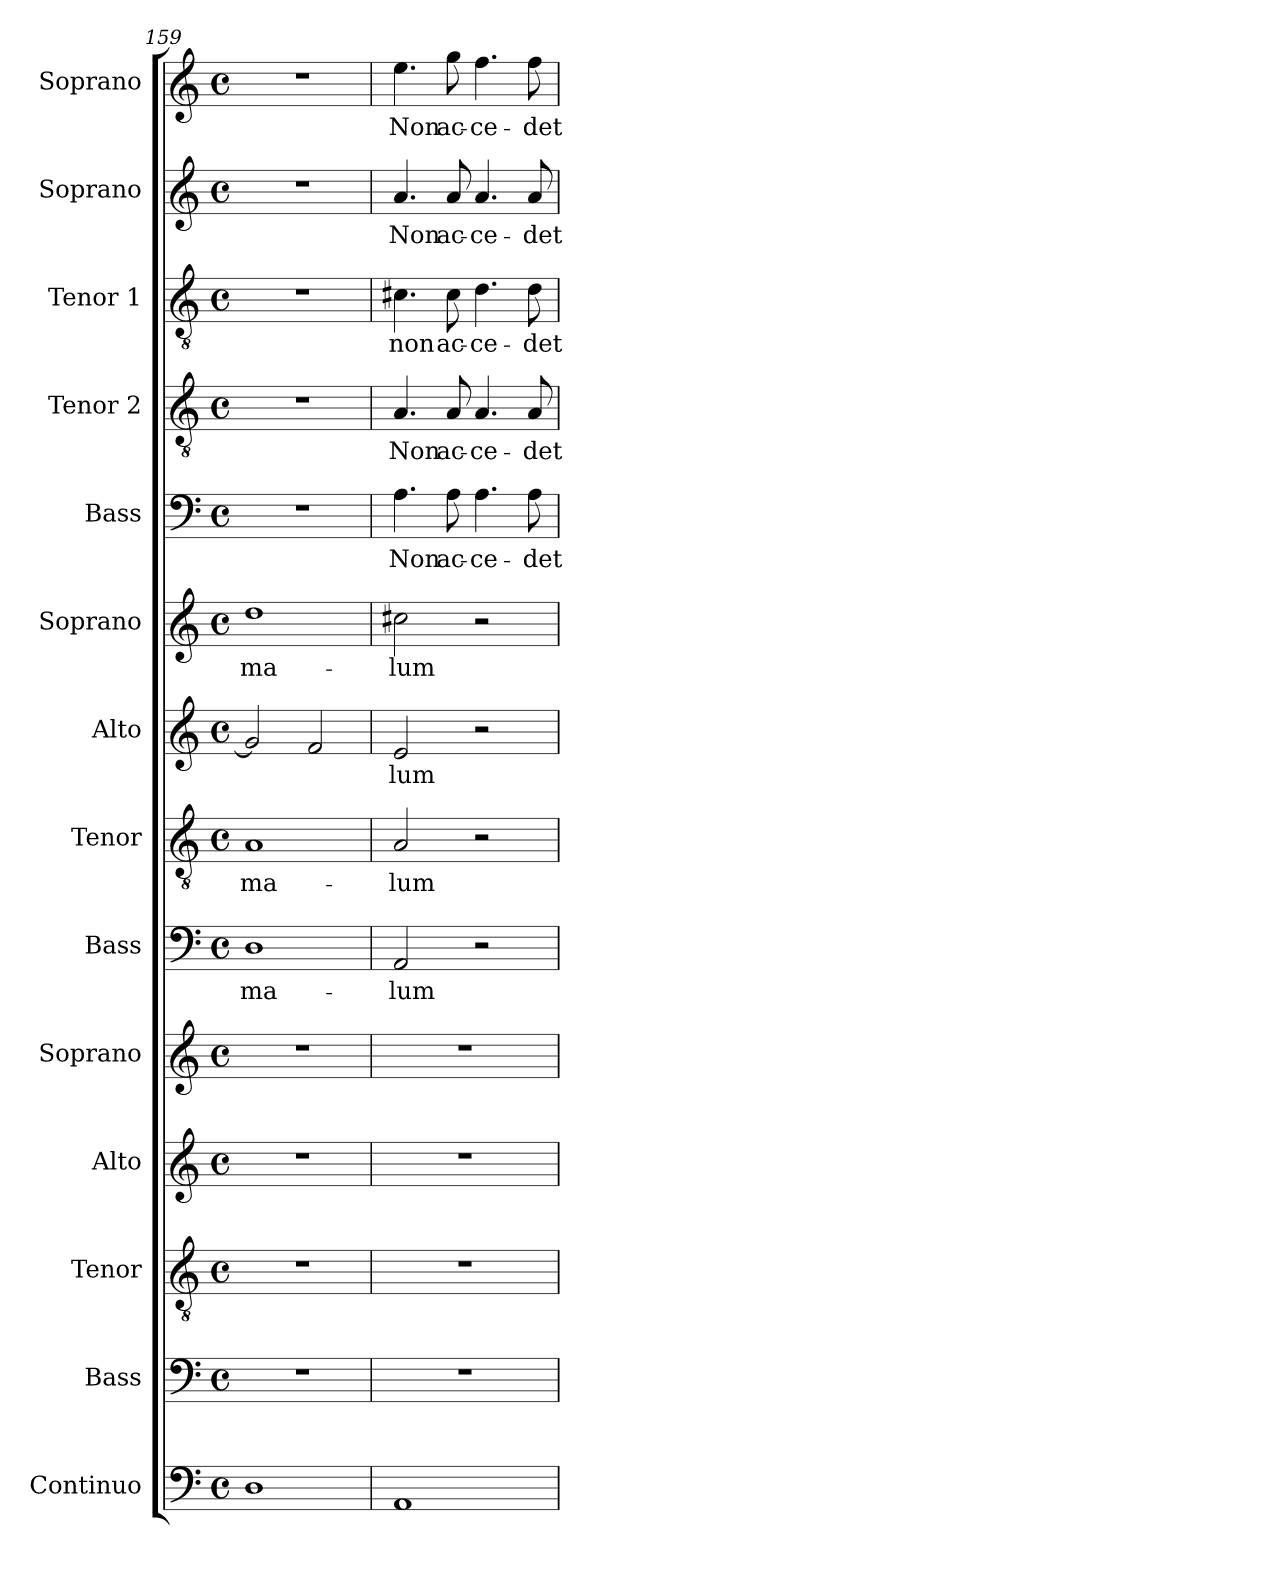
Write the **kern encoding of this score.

**kern	**kern	**kern	**kern	**kern	**kern	**text	**kern	**text	**kern	**text	**kern	**text	**kern	**text	**kern	**text	**kern	**text	**kern	**text	**kern	**text
*part14	*part13	*part12	*part11	*part10	*part9	*part9	*part8	*part8	*part7	*part7	*part6	*part6	*part5	*part5	*part4	*part4	*part3	*part3	*part2	*part2	*part1	*part1
*staff14	*staff13	*staff12	*staff11	*staff10	*staff9	*staff9	*staff8	*staff8	*staff7	*staff7	*staff6	*staff6	*staff5	*staff5	*staff4	*staff4	*staff3	*staff3	*staff2	*staff2	*staff1	*staff1
*I"Continuo	*I"Bass	*I"Tenor	*I"Alto	*I"Soprano	*I"Bass	*	*I"Tenor	*	*I"Alto	*	*I"Soprano	*	*I"Bass	*	*I"Tenor 2	*	*I"Tenor 1	*	*I"Soprano	*	*I"Soprano	*
*I'Cont.	*I'B.	*I'T.	*I'A.	*I'S.	*I'B.	*	*I'T.	*	*I'A.	*	*I'S.	*	*I'B.	*	*I'T2.	*	*I'T1.	*	*I'S.	*	*I'S.	*
*clefF4	*clefF4	*clefGv2	*clefG2	*clefG2	*clefF4	*	*clefGv2	*	*clefG2	*	*clefG2	*	*clefF4	*	*clefGv2	*	*clefGv2	*	*clefG2	*	*clefG2	*
*	*	*ITrd7c12	*	*	*	*	*ITrd7c12	*	*	*	*	*	*	*	*ITrd7c12	*	*ITrd7c12	*	*	*	*	*
*k[]	*k[]	*k[]	*k[]	*k[]	*k[]	*	*k[]	*	*k[]	*	*k[]	*	*k[]	*	*k[]	*	*k[]	*	*k[]	*	*k[]	*
*C:	*C:	*C:	*C:	*C:	*C:	*	*C:	*	*C:	*	*C:	*	*C:	*	*C:	*	*C:	*	*C:	*	*C:	*
*M4/4	*M4/4	*M4/4	*M4/4	*M4/4	*M4/4	*	*M4/4	*	*M4/4	*	*M4/4	*	*M4/4	*	*M4/4	*	*M4/4	*	*M4/4	*	*M4/4	*
*met(c)	*met(c)	*met(c)	*met(c)	*met(c)	*met(c)	*	*met(c)	*	*met(c)	*	*met(c)	*	*met(c)	*	*met(c)	*	*met(c)	*	*met(c)	*	*met(c)	*
=159	=159	=159	=159	=159	=159	=159	=159	=159	=159	=159	=159	=159	=159	=159	=159	=159	=159	=159	=159	=159	=159	=159
!	!	!	!	!	!	!LO:LY:b:color=#000000	!	!	!	!	!	!	!	!	!	!	!	!	!	!	!	!
!	!	!	!	!	!	!	!	!LO:LY:b:color=#000000	!	!	!	!	!	!	!	!	!	!	!	!	!	!
!	!	!	!	!	!	!	!	!	!	!	!	!LO:LY:b:color=#000000	!	!	!	!	!	!	!	!	!	!
1Di	1r	1r	1r	1r	1Di	ma-	1AAi	ma-	2gi/]	.	1ddi	ma-	1r	.	1r	.	1r	.	1r	.	1r	.
.	.	.	.	.	.	.	.	.	2fi/	.	.	.	.	.	.	.	.	.	.	.	.	.
=160	=160	=160	=160	=160	=160	=160	=160	=160	=160	=160	=160	=160	=160	=160	=160	=160	=160	=160	=160	=160	=160	=160
!	!	!	!	!	!	!LO:LY:b:color=#000000	!	!	!	!	!	!	!	!	!	!	!	!	!	!	!	!
!	!	!	!	!	!	!	!	!LO:LY:b:color=#000000	!	!	!	!	!	!	!	!	!	!	!	!	!	!
!	!	!	!	!	!	!	!	!	!	!LO:LY:b:color=#000000	!	!	!	!	!	!	!	!	!	!	!	!
!	!	!	!	!	!	!	!	!	!	!	!	!LO:LY:b:color=#000000	!	!	!	!	!	!	!	!	!	!
!	!	!	!	!	!	!	!	!	!	!	!	!	!	!LO:LY:b:color=#000000	!	!	!	!	!	!	!	!
!	!	!	!	!	!	!	!	!	!	!	!	!	!	!	!	!LO:LY:b:color=#000000	!	!	!	!	!	!
!	!	!	!	!	!	!	!	!	!	!	!	!	!	!	!	!	!	!LO:LY:b:color=#000000	!	!	!	!
!	!	!	!	!	!	!	!	!	!	!	!	!	!	!	!	!	!	!	!	!LO:LY:b:color=#000000	!	!
!	!	!	!	!	!	!	!	!	!	!	!	!	!	!	!	!	!	!	!	!	!	!LO:LY:b:color=#000000
1AAi	1r	1r	1r	1r	2AAi/	-lum	2AAi/	-lum	2ei/	-lum	2cc#Xi\	-lum	4.Ai\	Non	4.AAi/	Non	4.C#Xi\	non	4.ai/	Non	4.eei\	Non
!	!	!	!	!	!	!	!	!	!	!	!	!	!	!LO:LY:b:color=#000000	!	!	!	!	!	!	!	!
!	!	!	!	!	!	!	!	!	!	!	!	!	!	!	!	!LO:LY:b:color=#000000	!	!	!	!	!	!
!	!	!	!	!	!	!	!	!	!	!	!	!	!	!	!	!	!	!LO:LY:b:color=#000000	!	!	!	!
!	!	!	!	!	!	!	!	!	!	!	!	!	!	!	!	!	!	!	!	!LO:LY:b:color=#000000	!	!
!	!	!	!	!	!	!	!	!	!	!	!	!	!	!	!	!	!	!	!	!	!	!LO:LY:b:color=#000000
.	.	.	.	.	.	.	.	.	.	.	.	.	8Ai\	ac-	8AAi/	ac-	8C#i\	ac-	8ai/	ac-	8ggi\	ac-
!	!	!	!	!	!	!	!	!	!	!	!	!	!	!LO:LY:b:color=#000000	!	!	!	!	!	!	!	!
!	!	!	!	!	!	!	!	!	!	!	!	!	!	!	!	!LO:LY:b:color=#000000	!	!	!	!	!	!
!	!	!	!	!	!	!	!	!	!	!	!	!	!	!	!	!	!	!LO:LY:b:color=#000000	!	!	!	!
!	!	!	!	!	!	!	!	!	!	!	!	!	!	!	!	!	!	!	!	!LO:LY:b:color=#000000	!	!
!	!	!	!	!	!	!	!	!	!	!	!	!	!	!	!	!	!	!	!	!	!	!LO:LY:b:color=#000000
.	.	.	.	.	2r	.	2r	.	2r	.	2r	.	4.Ai\	-ce-	4.AAi/	-ce-	4.Di\	-ce-	4.ai/	-ce-	4.ffi\	-ce-
!	!	!	!	!	!	!	!	!	!	!	!	!	!	!LO:LY:b:color=#000000	!	!	!	!	!	!	!	!
!	!	!	!	!	!	!	!	!	!	!	!	!	!	!	!	!LO:LY:b:color=#000000	!	!	!	!	!	!
!	!	!	!	!	!	!	!	!	!	!	!	!	!	!	!	!	!	!LO:LY:b:color=#000000	!	!	!	!
!	!	!	!	!	!	!	!	!	!	!	!	!	!	!	!	!	!	!	!	!LO:LY:b:color=#000000	!	!
!	!	!	!	!	!	!	!	!	!	!	!	!	!	!	!	!	!	!	!	!	!	!LO:LY:b:color=#000000
.	.	.	.	.	.	.	.	.	.	.	.	.	8Ai\	-det	8AAi/	-det	8Di\	-det	8ai/	-det	8ffi\	-det
=	=	=	=	=	=	=	=	=	=	=	=	=	=	=	=	=	=	=	=	=	=	=
*-	*-	*-	*-	*-	*-	*-	*-	*-	*-	*-	*-	*-	*-	*-	*-	*-	*-	*-	*-	*-	*-	*-
